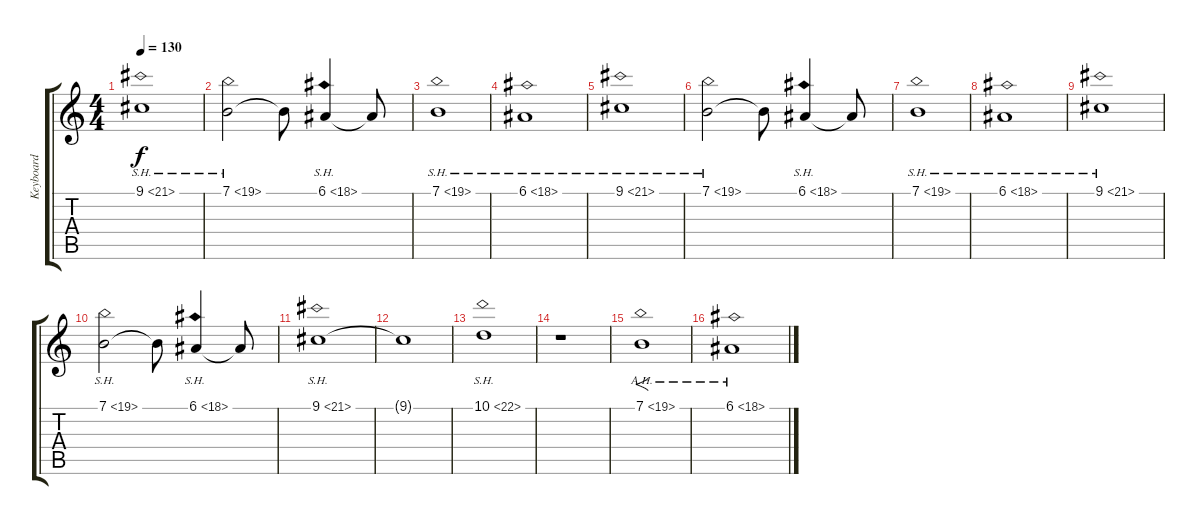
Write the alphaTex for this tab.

\track ("Keyboard" "Keyboard") {instrument pad2warm}
\staff {score tabs}
\tuning (E4 B3 G3 D3 A2 E2) {hide}
\ts (4 4)
\tempo 130
\clef g2
\ks c
9.1{sh 12}.1{dy f} |
7.1{sh 12}.2 7.1{t}.8 6.1{sh 12}.4 6.1{t}.8 |
7.1{sh 12}.1 |
6.1{sh 12}.1 |
9.1{sh 12}.1 |
7.1{sh 12}.2 7.1{t}.8 6.1{sh 12}.4 6.1{t}.8 |
7.1{sh 12}.1 |
6.1{sh 12}.1 |
9.1{sh 12}.1 |
7.1{sh 12}.2 7.1{t}.8 6.1{sh 12}.4 6.1{t}.8 |
9.1{sh 12}.1 |
9.1{t}.1 |
10.1{sh 12}.1 |
r.1 |
7.1{ah 12}.1{f volume 7} |
6.1{ah 12}.1
